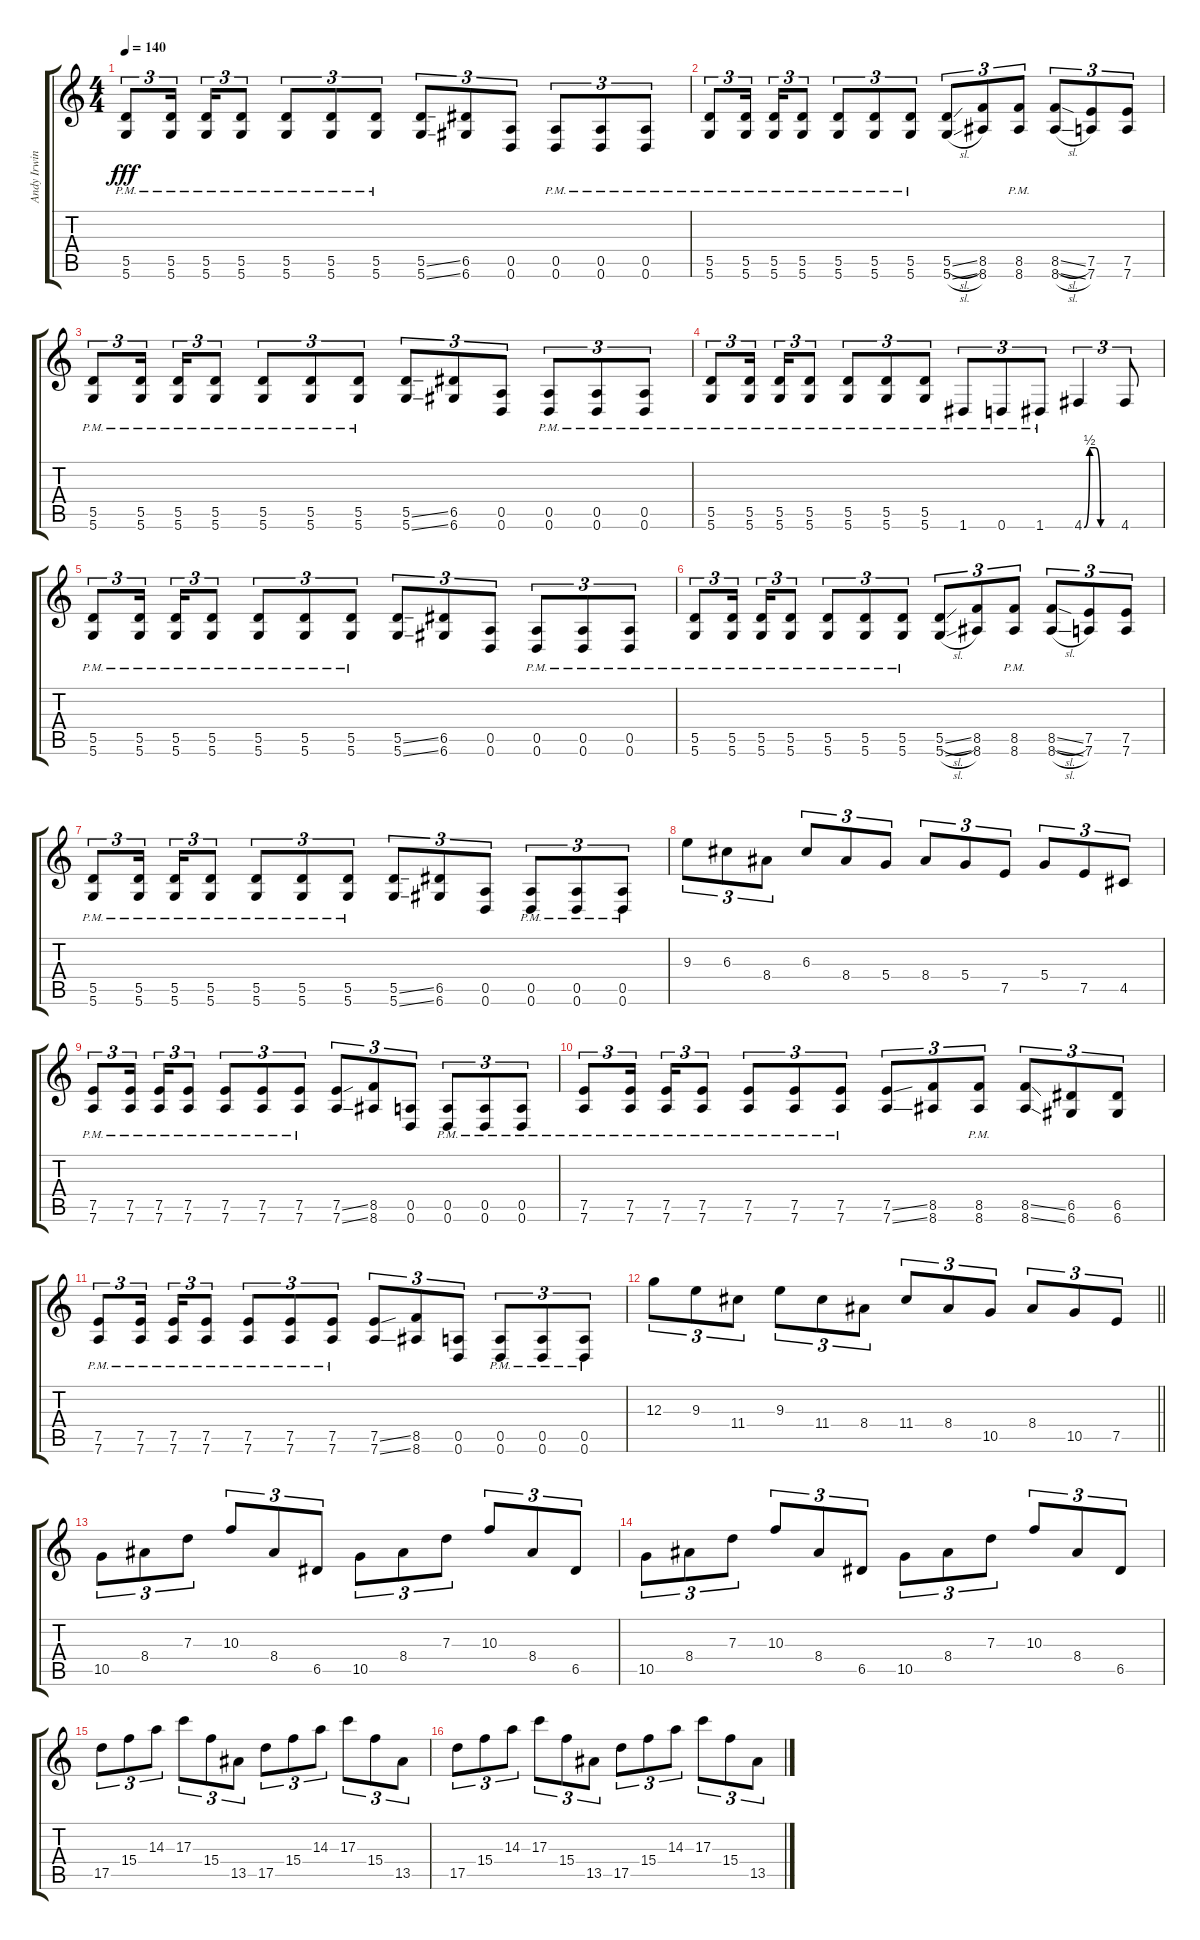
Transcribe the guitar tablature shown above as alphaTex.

\track ("Andy Irwin" "Andy Irwin") {instrument distortionguitar}
\staff {score tabs}
\tuning (E4 B3 G3 D3 A2 D2) {hide}
\ts (4 4)
\tempo 140
\clef g2
\ks c
(5.5{pm} 5.6{pm}).8{tu (3 2) dy fff} (5.5{pm} 5.6{pm}).16{tu (3 2) beam splitsecondary} (5.5{pm} 5.6{pm}).16{tu (3 2)} (5.5{pm} 5.6{pm}).8{tu (3 2)} (5.5{pm} 5.6{pm}).8{tu (3 2)} (5.5{pm} 5.6{pm}).8{tu (3 2)} (5.5{pm} 5.6{pm}).8{tu (3 2)} (5.5{ss} 5.6{ss}).8{tu (3 2)} (6.5 6.6).8{tu (3 2)} (0.5 0.6).8{tu (3 2)} (0.5{pm} 0.6{pm}).8{tu (3 2)} (0.5{pm} 0.6{pm}).8{tu (3 2)} (0.5{pm} 0.6{pm}).8{tu (3 2)} |
(5.5{pm} 5.6{pm}).8{tu (3 2)} (5.5{pm} 5.6{pm}).16{tu (3 2) beam splitsecondary} (5.5{pm} 5.6{pm}).16{tu (3 2)} (5.5{pm} 5.6{pm}).8{tu (3 2)} (5.5{pm} 5.6{pm}).8{tu (3 2)} (5.5{pm} 5.6{pm}).8{tu (3 2)} (5.5{pm} 5.6{pm}).8{tu (3 2)} (5.5{sl} 5.6{sl}).8{tu (3 2)} (8.5 8.6).8{tu (3 2)} (8.5{pm} 8.6{pm}).8{tu (3 2)} (8.5{sl} 8.6{sl}).8{tu (3 2)} (7.5 7.6).8{tu (3 2)} (7.5 7.6).8{tu (3 2)} |
(5.5{pm} 5.6{pm}).8{tu (3 2)} (5.5{pm} 5.6{pm}).16{tu (3 2) beam splitsecondary} (5.5{pm} 5.6{pm}).16{tu (3 2)} (5.5{pm} 5.6{pm}).8{tu (3 2)} (5.5{pm} 5.6{pm}).8{tu (3 2)} (5.5{pm} 5.6{pm}).8{tu (3 2)} (5.5{pm} 5.6{pm}).8{tu (3 2)} (5.5{ss} 5.6{ss}).8{tu (3 2)} (6.5 6.6).8{tu (3 2)} (0.5 0.6).8{tu (3 2)} (0.5{pm} 0.6{pm}).8{tu (3 2)} (0.5{pm} 0.6{pm}).8{tu (3 2)} (0.5{pm} 0.6{pm}).8{tu (3 2)} |
(5.5{pm} 5.6{pm}).8{tu (3 2)} (5.5{pm} 5.6{pm}).16{tu (3 2) beam splitsecondary} (5.5{pm} 5.6{pm}).16{tu (3 2)} (5.5{pm} 5.6{pm}).8{tu (3 2)} (5.5{pm} 5.6{pm}).8{tu (3 2)} (5.5{pm} 5.6{pm}).8{tu (3 2)} (5.5{pm} 5.6{pm}).8{tu (3 2)} 1.6{pm}.8{tu (3 2)} 0.6{pm}.8{tu (3 2)} 1.6{pm}.8{tu (3 2)} 4.6{be (custom 0 0 10 2 20 2 30 0 60 0)}.4{tu (3 2)} 4.6.8{tu (3 2)} |
(5.5{pm} 5.6{pm}).8{tu (3 2)} (5.5{pm} 5.6{pm}).16{tu (3 2) beam splitsecondary} (5.5{pm} 5.6{pm}).16{tu (3 2)} (5.5{pm} 5.6{pm}).8{tu (3 2)} (5.5{pm} 5.6{pm}).8{tu (3 2)} (5.5{pm} 5.6{pm}).8{tu (3 2)} (5.5{pm} 5.6{pm}).8{tu (3 2)} (5.5{ss} 5.6{ss}).8{tu (3 2)} (6.5 6.6).8{tu (3 2)} (0.5 0.6).8{tu (3 2)} (0.5{pm} 0.6{pm}).8{tu (3 2)} (0.5{pm} 0.6{pm}).8{tu (3 2)} (0.5{pm} 0.6{pm}).8{tu (3 2)} |
(5.5{pm} 5.6{pm}).8{tu (3 2)} (5.5{pm} 5.6{pm}).16{tu (3 2) beam splitsecondary} (5.5{pm} 5.6{pm}).16{tu (3 2)} (5.5{pm} 5.6{pm}).8{tu (3 2)} (5.5{pm} 5.6{pm}).8{tu (3 2)} (5.5{pm} 5.6{pm}).8{tu (3 2)} (5.5{pm} 5.6{pm}).8{tu (3 2)} (5.5{sl} 5.6{sl}).8{tu (3 2)} (8.5 8.6).8{tu (3 2)} (8.5{pm} 8.6{pm}).8{tu (3 2)} (8.5{sl} 8.6{sl}).8{tu (3 2)} (7.5 7.6).8{tu (3 2)} (7.5 7.6).8{tu (3 2)} |
(5.5{pm} 5.6{pm}).8{tu (3 2)} (5.5{pm} 5.6{pm}).16{tu (3 2) beam splitsecondary} (5.5{pm} 5.6{pm}).16{tu (3 2)} (5.5{pm} 5.6{pm}).8{tu (3 2)} (5.5{pm} 5.6{pm}).8{tu (3 2)} (5.5{pm} 5.6{pm}).8{tu (3 2)} (5.5{pm} 5.6{pm}).8{tu (3 2)} (5.5{ss} 5.6{ss}).8{tu (3 2)} (6.5 6.6).8{tu (3 2)} (0.5 0.6).8{tu (3 2)} (0.5{pm} 0.6{pm}).8{tu (3 2)} (0.5{pm} 0.6{pm}).8{tu (3 2)} (0.5{pm} 0.6{pm}).8{tu (3 2)} |
9.3.8{tu (3 2)} 6.3.8{tu (3 2)} 8.4.8{tu (3 2)} 6.3.8{tu (3 2)} 8.4.8{tu (3 2)} 5.4.8{tu (3 2)} 8.4.8{tu (3 2)} 5.4.8{tu (3 2)} 7.5.8{tu (3 2)} 5.4.8{tu (3 2)} 7.5.8{tu (3 2)} 4.5.8{tu (3 2)} |
(7.5{pm} 7.6{pm}).8{tu (3 2)} (7.5{pm} 7.6{pm}).16{tu (3 2) beam splitsecondary} (7.5{pm} 7.6{pm}).16{tu (3 2)} (7.5{pm} 7.6{pm}).8{tu (3 2)} (7.5{pm} 7.6{pm}).8{tu (3 2)} (7.5{pm} 7.6{pm}).8{tu (3 2)} (7.5{pm} 7.6{pm}).8{tu (3 2)} (7.5{ss} 7.6{ss}).8{tu (3 2)} (8.5 8.6).8{tu (3 2)} (0.5 0.6).8{tu (3 2)} (0.5{pm} 0.6{pm}).8{tu (3 2)} (0.5{pm} 0.6{pm}).8{tu (3 2)} (0.5{pm} 0.6{pm}).8{tu (3 2)} |
(7.5{pm} 7.6{pm}).8{tu (3 2)} (7.5{pm} 7.6{pm}).16{tu (3 2) beam splitsecondary} (7.5{pm} 7.6{pm}).16{tu (3 2)} (7.5{pm} 7.6{pm}).8{tu (3 2)} (7.5{pm} 7.6{pm}).8{tu (3 2)} (7.5{pm} 7.6{pm}).8{tu (3 2)} (7.5{pm} 7.6{pm}).8{tu (3 2)} (7.5{ss} 7.6{ss}).8{tu (3 2)} (8.5 8.6).8{tu (3 2)} (8.5{pm} 8.6{pm}).8{tu (3 2)} (8.5{ss} 8.6{ss}).8{tu (3 2)} (6.5 6.6).8{tu (3 2)} (6.5 6.6).8{tu (3 2)} |
(7.5{pm} 7.6{pm}).8{tu (3 2)} (7.5{pm} 7.6{pm}).16{tu (3 2) beam splitsecondary} (7.5{pm} 7.6{pm}).16{tu (3 2)} (7.5{pm} 7.6{pm}).8{tu (3 2)} (7.5{pm} 7.6{pm}).8{tu (3 2)} (7.5{pm} 7.6{pm}).8{tu (3 2)} (7.5{pm} 7.6{pm}).8{tu (3 2)} (7.5{ss} 7.6{ss}).8{tu (3 2)} (8.5 8.6).8{tu (3 2)} (0.5 0.6).8{tu (3 2)} (0.5{pm} 0.6{pm}).8{tu (3 2)} (0.5{pm} 0.6{pm}).8{tu (3 2)} (0.5{pm} 0.6{pm}).8{tu (3 2)} |
\barLineRight lightlight
12.3.8{tu (3 2)} 9.3.8{tu (3 2)} 11.4.8{tu (3 2)} 9.3.8{tu (3 2)} 11.4.8{tu (3 2)} 8.4.8{tu (3 2)} 11.4.8{tu (3 2)} 8.4.8{tu (3 2)} 10.5.8{tu (3 2)} 8.4.8{tu (3 2)} 10.5.8{tu (3 2)} 7.5.8{tu (3 2)} |
10.5.8{tu (3 2)} 8.4.8{tu (3 2)} 7.3.8{tu (3 2)} 10.3.8{tu (3 2)} 8.4.8{tu (3 2)} 6.5.8{tu (3 2)} 10.5.8{tu (3 2)} 8.4.8{tu (3 2)} 7.3.8{tu (3 2)} 10.3.8{tu (3 2)} 8.4.8{tu (3 2)} 6.5.8{tu (3 2)} |
10.5.8{tu (3 2)} 8.4.8{tu (3 2)} 7.3.8{tu (3 2)} 10.3.8{tu (3 2)} 8.4.8{tu (3 2)} 6.5.8{tu (3 2)} 10.5.8{tu (3 2)} 8.4.8{tu (3 2)} 7.3.8{tu (3 2)} 10.3.8{tu (3 2)} 8.4.8{tu (3 2)} 6.5.8{tu (3 2)} |
17.5.8{tu (3 2)} 15.4.8{tu (3 2)} 14.3.8{tu (3 2)} 17.3.8{tu (3 2)} 15.4.8{tu (3 2)} 13.5.8{tu (3 2)} 17.5.8{tu (3 2)} 15.4.8{tu (3 2)} 14.3.8{tu (3 2)} 17.3.8{tu (3 2)} 15.4.8{tu (3 2)} 13.5.8{tu (3 2)} |
17.5.8{tu (3 2)} 15.4.8{tu (3 2)} 14.3.8{tu (3 2)} 17.3.8{tu (3 2)} 15.4.8{tu (3 2)} 13.5.8{tu (3 2)} 17.5.8{tu (3 2)} 15.4.8{tu (3 2)} 14.3.8{tu (3 2)} 17.3.8{tu (3 2)} 15.4.8{tu (3 2)} 13.5.8{tu (3 2)}
